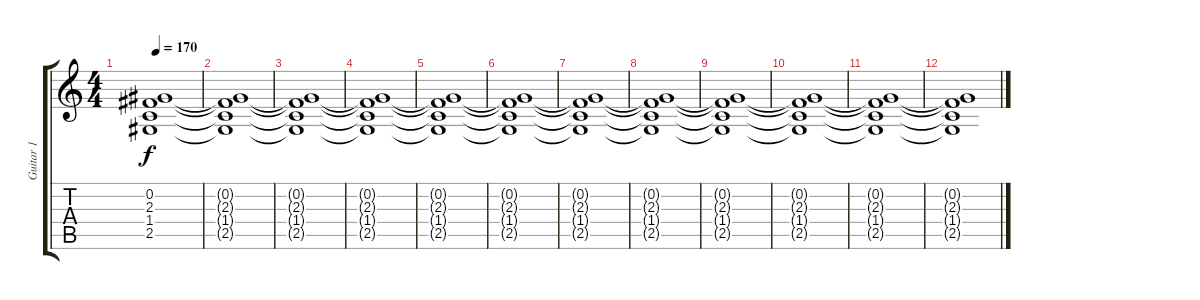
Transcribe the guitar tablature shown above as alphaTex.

\track ("Guitar 1" "Guitar 1") {instrument overdrivenguitar}
\staff {score tabs}
\tuning (Db4 Ab3 E3 B2 Gb2 B1) {hide}
\ts (4 4)
\tempo 170
\clef g2
\ks c
(0.2 2.3 1.4 2.5).1{dy f} |
(0.2{t} 2.3{t} 1.4{t} 2.5{t}).1 |
(0.2{t} 2.3{t} 1.4{t} 2.5{t}).1 |
(0.2{t} 2.3{t} 1.4{t} 2.5{t}).1 |
(0.2{t} 2.3{t} 1.4{t} 2.5{t}).1 |
(0.2{t} 2.3{t} 1.4{t} 2.5{t}).1 |
(0.2{t} 2.3{t} 1.4{t} 2.5{t}).1 |
(0.2{t} 2.3{t} 1.4{t} 2.5{t}).1 |
(0.2{t} 2.3{t} 1.4{t} 2.5{t}).1 |
(0.2{t} 2.3{t} 1.4{t} 2.5{t}).1 |
(0.2{t} 2.3{t} 1.4{t} 2.5{t}).1 |
(0.2{t} 2.3{t} 1.4{t} 2.5{t}).1
